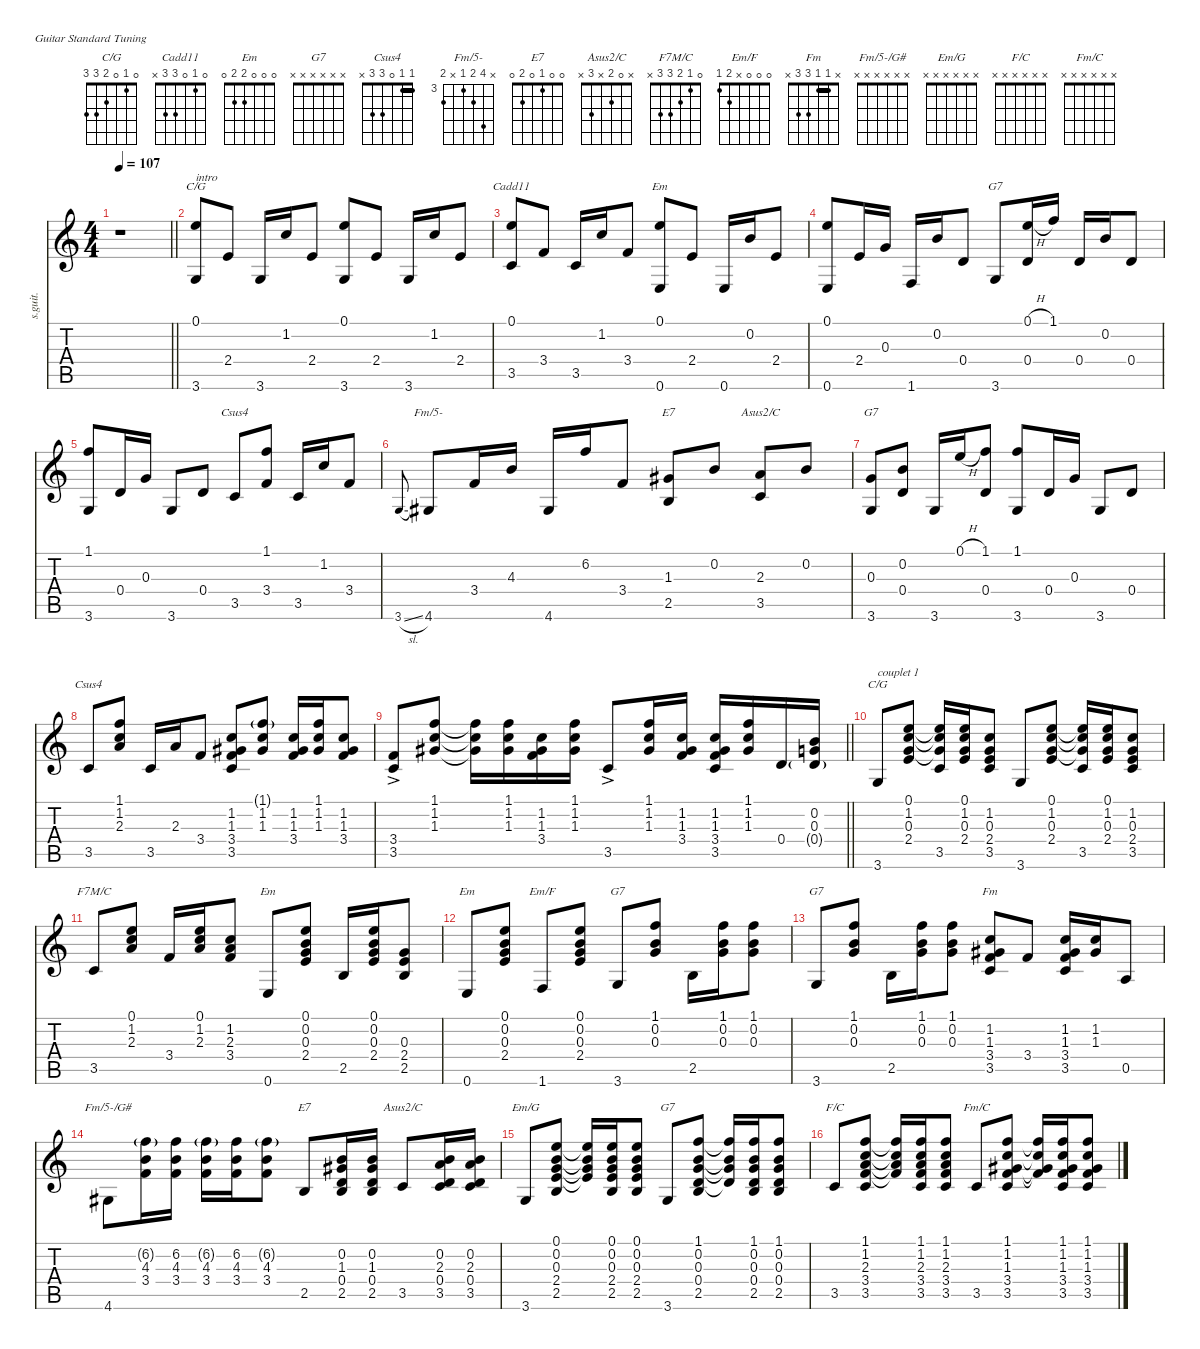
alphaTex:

\defaultSystemsLayout 4
\hideDynamics
\bracketExtendMode nobrackets
\track ("guitare acoustique" "s.guit.") {instrument acousticguitarsteel}
\staff {score tabs}
\tuning (E4 B3 G3 D3 A2 E2)
\chord ("C/G" 0 1 0 2 3 3)
\chord ("Cadd11" 0 1 0 3 3 x)
\chord ("Em" 0 0 0 2 2 0)
\chord ("G7" 1 0 0 0 2 3)
\chord ("Csus4" 1 1 0 3 3 x) {barre 1}
\chord ("Fm/5-" x 6 4 3 x 4) {firstfret 3}
\chord ("E7" 0 0 1 0 2 0)
\chord ("Asus2/C" x 0 2 x 3 x)
\chord ("F7M/C" 0 1 2 3 3 x)
\chord ("Em/F" 0 0 0 x 2 1)
\chord ("Fm" x 1 1 3 3 x) {barre 1}
\chord ("Fm/5-/G#" x x x x x x)
\chord ("Em/G" x x x x x x)
\chord ("G7" x x x x x x)
\chord ("F/C" x x x x x x)
\chord ("Fm/C" x x x x x x)
\ts (4 4)
\tempo 107
\clef g2
\barLineRight lightlight
\ks c
r.1{dy mf instrument acousticguitarsteel beam Down} |
(0.1 3.6).8{ch "C/G" txt "intro" beam Up} 2.4.8{beam Up} 3.6.16{beam Up} 1.2.16{beam Up} 2.4.8{beam Up} (0.1 3.6).8{beam Up} 2.4.8{beam Up} 3.6.16{beam Up} 1.2.16{beam Up} 2.4.8{beam Up} |
(0.1 3.5).8{ch "Cadd11" beam Up} 3.4.8{beam Up} 3.5.16{beam Up} 1.2.16{beam Up} 3.4.8{beam Up} (0.1 0.6).8{ch "Em" beam Up} 2.4.8{beam Up} 0.6.16{beam Up} 0.2.16{beam Up} 2.4.8{beam Up} |
(0.1 0.6).8{beam Up} 2.4.16{beam Up} 0.3.16{beam Up} 1.6.16{beam Up} 0.2.16{beam Up} 0.4.8{beam Up} 3.6.8{ch "G7" beam Up} (0.1{h} 0.4).16{beam Up} 1.1.16{beam Up} 0.4.16{beam Up} 0.2.16{beam Up} 0.4.8{beam Up} |
(1.1 3.6).8{beam Up} 0.4.16{beam Up} 0.3.16{beam Up} 3.6.8{beam Up} 0.4.8{beam Up} 3.5.8{ch "Csus4" beam Up} (3.4 1.1).8{beam Up} 3.5.16{beam Up} 1.2.16{beam Up} 3.4.8{beam Up} |
3.6{sl}.8{gr onbeat beam Up} 4.6{acc #}.8{ch "Fm/5-" beam Up} 3.4.16{beam Up} 4.3.16{beam Up} 4.6{acc #}.16{beam Up} 6.2.16{beam Up} 3.4.8{beam Up} (1.3{acc #} 2.5).8{ch "E7" beam Up} 0.2.8{beam Up} (2.3 3.5).8{ch "Asus2/C" beam Up} 0.2.8{beam Up} |
(0.3 3.6).8{ch "G7" beam Up} (0.4 0.2).8{beam Up} 3.6.16{beam Up} 0.1{h}.16{beam Up} (1.1 0.4).8{beam Up} (1.1 3.6).8{beam Up} 0.4.16{beam Up} 0.3.16{beam Up} 3.6.8{beam Up} 0.4.8{beam Up} |
3.5.8{ch "Csus4" beam Up} (1.1 1.2 2.3).8{beam Up} 3.5.16{beam Up} 2.3.16{beam Up} 3.4.8{beam Up} (1.2 1.3{acc #} 3.4 3.5).8{beam Up} (1.1{g} 1.2 1.3{acc #}).8{beam Up} (1.2 1.3{acc #} 3.4).16{beam Up} (1.1 1.2 1.3{acc #}).16{beam Up} (1.2 1.3{acc #} 3.4).8{beam Up} |
\barLineRight lightlight
(3.4{ac} 3.5{ac}).8{beam Up} (1.1 1.2 1.3{acc #}).8{beam Up} (1.1{t} 1.2{t} 1.3{t acc #}).16{beam Down} (1.1 1.2 1.3{acc #}).16{beam Down} (1.2 1.3{acc #} 3.4).16{beam Down} (1.1 1.2 1.3{acc #}).16{beam Down} 3.5{ac}.8{beam Up} (1.1 1.2 1.3{acc #}).16{beam Up} (1.2 1.3{acc #} 3.4).16{beam Up} (1.2 1.3{acc #} 3.4 3.5).16{beam Up} (1.1 1.2 1.3{acc #}).16{beam Up} 0.4.16{beam Up} (0.2 0.3 0.4{g}).16{beam Up} |
3.6.8{ch "C/G" txt "couplet 1" beam Up} (0.1 1.2 0.3 2.4).8{beam Up} (0.1{t} 1.2{t} 0.3{t} 3.5).16{beam Up} (0.1 1.2 0.3 2.4).16{beam Up} (1.2 0.3 2.4 3.5).8{beam Up} 3.6.8{beam Up} (0.1 1.2 0.3 2.4).8{beam Up} (0.1{t} 1.2{t} 0.3{t} 3.5).16{beam Up} (0.1 1.2 0.3 2.4).16{beam Up} (1.2 0.3 2.4 3.5).8{beam Up} |
3.5.8{ch "F7M/C" beam Up} (0.1 1.2 2.3).8{beam Up} 3.4.16{beam Up} (0.1 1.2 2.3).16{beam Up} (1.2 2.3 3.4).8{beam Up} 0.6.8{ch "Em" beam Up} (0.1 0.2 0.3 2.4).8{beam Up} 2.5.16{beam Up} (0.1 0.2 0.3 2.4).16{beam Up} (0.3 2.4 2.5).8{beam Up} |
0.6.8{ch "Em" beam Up} (0.1 0.2 0.3 2.4).8{beam Up} 1.6.8{ch "Em/F" beam Up} (0.1 0.2 0.3 2.4).8{beam Up} 3.6.8{ch "G7" beam Up} (1.1 0.2 0.3).8{beam Up} 2.5.16{beam Down} (1.1 0.2 0.3).16{beam Down} (1.1 0.2 0.3).8{beam Down} |
3.6.8{ch "G7" beam Up} (1.1 0.2 0.3).8{beam Up} 2.5.16{beam Down} (1.1 0.2 0.3).16{beam Down} (1.1 0.2 0.3).8{beam Down} (1.2 1.3{acc #} 3.4 3.5).8{ch "Fm" beam Up} 3.4.8{beam Up} (1.2 1.3{acc #} 3.4 3.5).16{beam Up} (1.2 1.3{acc #}).16{beam Up} 0.5.8{beam Up} |
4.6{acc #}.8{ch "Fm/5-/G#" beam Down} (6.2{g} 4.3 3.4).16{beam Down} (6.2 4.3 3.4).16{beam Down} (6.2{g} 4.3 3.4).16{beam Down} (6.2 4.3 3.4).16{beam Down} (6.2{g} 4.3 3.4).8{beam Down} 2.5.8{ch "E7" beam Up} (0.2 1.3{acc #} 0.4 2.5).16{beam Up} (0.2 1.3{acc #} 0.4 2.5).16{beam Up} 3.5.8{ch "Asus2/C" beam Up} (0.2 2.3 0.4 3.5).16{beam Up} (0.2 2.3 0.4 3.5).16{beam Up} |
3.6.8{ch "Em/G" beam Up} (0.1 0.2 0.3 2.4 2.5).8{beam Up} (0.1{t} 0.2{t} 0.3{t} 2.4{t}).16{beam Up} (0.1 0.2 0.3 2.4 2.5).16{beam Up} (0.1 0.2 0.3 2.4 2.5).8{beam Up} 3.6.8{ch "G7" beam Up} (1.1 0.2 0.3 0.4 2.5).8{beam Up} (1.1{t} 0.2{t} 0.3{t} 0.4{t}).16{beam Up} (1.1 0.2 0.3 0.4 2.5).16{beam Up} (1.1 0.2 0.3 0.4 2.5).8{beam Up} |
3.5.8{ch "F/C" beam Up} (1.1 1.2 2.3 3.4 3.5).8{beam Up} (1.1{t} 1.2{t} 2.3{t} 3.4{t}).16{beam Up} (1.1 1.2 2.3 3.4 3.5).16{beam Up} (1.1 1.2 2.3 3.4 3.5).8{beam Up} 3.5.8{ch "Fm/C" beam Up} (1.1 1.2 1.3{acc #} 3.4 3.5).8{beam Up} (1.1{t} 1.2{t} 1.3{t acc #} 3.4{t}).16{beam Up} (1.1 1.2 1.3{acc #} 3.4 3.5).16{beam Up} (1.1 1.2 1.3{acc #} 3.4 3.5).8{beam Up}
